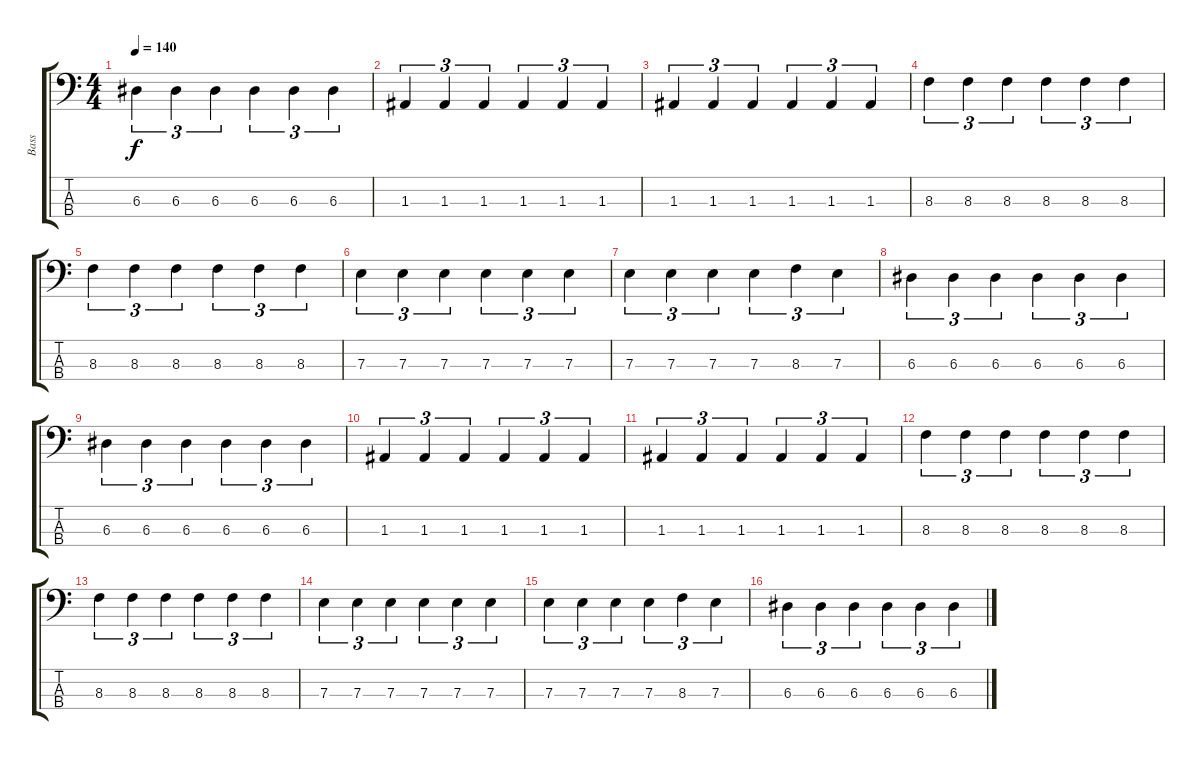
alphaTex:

\track ("Bass" "Bass") {instrument electricbasspick}
\staff {score tabs}
\tuning (G2 D2 A1 D1) {hide}
\ts (4 4)
\tempo 140
\clef f4
\ks c
6.3.4{tu (3 2) dy f} 6.3.4{tu (3 2)} 6.3.4{tu (3 2)} 6.3.4{tu (3 2)} 6.3.4{tu (3 2)} 6.3.4{tu (3 2)} |
1.3.4{tu (3 2)} 1.3.4{tu (3 2)} 1.3.4{tu (3 2)} 1.3.4{tu (3 2)} 1.3.4{tu (3 2)} 1.3.4{tu (3 2)} |
1.3.4{tu (3 2)} 1.3.4{tu (3 2)} 1.3.4{tu (3 2)} 1.3.4{tu (3 2)} 1.3.4{tu (3 2)} 1.3.4{tu (3 2)} |
8.3.4{tu (3 2)} 8.3.4{tu (3 2)} 8.3.4{tu (3 2)} 8.3.4{tu (3 2)} 8.3.4{tu (3 2)} 8.3.4{tu (3 2)} |
8.3.4{tu (3 2)} 8.3.4{tu (3 2)} 8.3.4{tu (3 2)} 8.3.4{tu (3 2)} 8.3.4{tu (3 2)} 8.3.4{tu (3 2)} |
7.3.4{tu (3 2)} 7.3.4{tu (3 2)} 7.3.4{tu (3 2)} 7.3.4{tu (3 2)} 7.3.4{tu (3 2)} 7.3.4{tu (3 2)} |
7.3.4{tu (3 2)} 7.3.4{tu (3 2)} 7.3.4{tu (3 2)} 7.3.4{tu (3 2)} 8.3.4{tu (3 2)} 7.3.4{tu (3 2)} |
6.3.4{tu (3 2)} 6.3.4{tu (3 2)} 6.3.4{tu (3 2)} 6.3.4{tu (3 2)} 6.3.4{tu (3 2)} 6.3.4{tu (3 2)} |
6.3.4{tu (3 2)} 6.3.4{tu (3 2)} 6.3.4{tu (3 2)} 6.3.4{tu (3 2)} 6.3.4{tu (3 2)} 6.3.4{tu (3 2)} |
1.3.4{tu (3 2)} 1.3.4{tu (3 2)} 1.3.4{tu (3 2)} 1.3.4{tu (3 2)} 1.3.4{tu (3 2)} 1.3.4{tu (3 2)} |
1.3.4{tu (3 2)} 1.3.4{tu (3 2)} 1.3.4{tu (3 2)} 1.3.4{tu (3 2)} 1.3.4{tu (3 2)} 1.3.4{tu (3 2)} |
8.3.4{tu (3 2)} 8.3.4{tu (3 2)} 8.3.4{tu (3 2)} 8.3.4{tu (3 2)} 8.3.4{tu (3 2)} 8.3.4{tu (3 2)} |
8.3.4{tu (3 2)} 8.3.4{tu (3 2)} 8.3.4{tu (3 2)} 8.3.4{tu (3 2)} 8.3.4{tu (3 2)} 8.3.4{tu (3 2)} |
7.3.4{tu (3 2)} 7.3.4{tu (3 2)} 7.3.4{tu (3 2)} 7.3.4{tu (3 2)} 7.3.4{tu (3 2)} 7.3.4{tu (3 2)} |
7.3.4{tu (3 2)} 7.3.4{tu (3 2)} 7.3.4{tu (3 2)} 7.3.4{tu (3 2)} 8.3.4{tu (3 2)} 7.3.4{tu (3 2)} |
6.3.4{tu (3 2)} 6.3.4{tu (3 2)} 6.3.4{tu (3 2)} 6.3.4{tu (3 2)} 6.3.4{tu (3 2)} 6.3.4{tu (3 2)}
